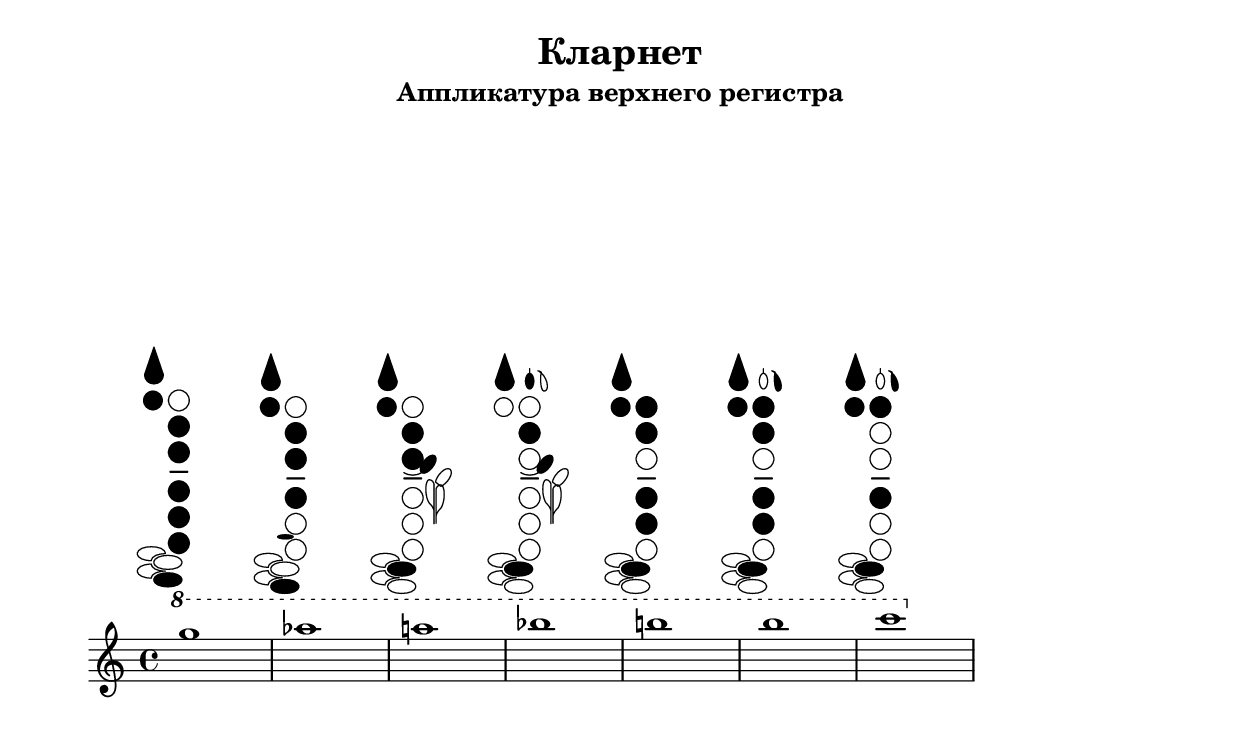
% Created on Thu Jul 18 20:46:43 MSK 2013
\version "2.18.0"

\header {
  title = "Кларнет" 
  subtitle = "Аппликатура верхнего регистра"
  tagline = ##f
}

\paper {
  #(set-paper-size "a4")
  top-system-spacing #'basic-distance = #20
  top-markup-spacing #'basic-distance = #8
  markup-system-spacing #'basic-distance = #60
  system-system-spacing #'basic-distance = #14
  last-bottom-spacing #'basic-distance = #16
  left-margin = 15
  right-margin = 15
  %two-sided = ##t
  %inner-margin = 25
  %outer-margin = 15
}

\layout {
  indent = #0
  line-width = #150
  ragged-last = ##f
  ragged-right = ##f
}

applicatur = {
  %{
    \new Staff {
    \time 4/4
    \transposition bes,
    \key c \major
    \clef treble
    { 	
    r1^\markup {
    \woodwind-diagram
    #'clarinet
    #'(
    (cc . (one h two three four five six))
    (lh . (R thumb a gis ees cis fis f e))
    (rh . (one two three four b gis fis f e))
    )
    }
    bes'1^\markup {
    \woodwind-diagram
    #'clarinet
    #'(
    (cc . ())
    (lh . (R a))
    (rh . ())
    )
    }
    f'1^\markup {
    \woodwind-diagram
    #'clarinet
    #'(
    (cc . ())
    (lh . (thumb))
    (rh . ())
    )
    }
    d'1^\markup {
    \woodwind-diagram
    #'clarinet
    #'(
    (cc . (one two))
    (lh . (thumb))
    (rh . ())
    )
    }
    bes1^\markup {
    \woodwind-diagram
    #'clarinet
    #'(
    (cc . (one two three four))
    (lh . (thumb))
    (rh . ())
    )
    }
    %\break
    b!1^\markup {
    \woodwind-diagram
    #'clarinet
    #'(
    (cc . (one two three four))
    (lh . (thumb))
    (rh . (b))
    )
    }
    dis'1^\markup {
    \woodwind-diagram
    #'clarinet
    #'(
    (cc . (one two))
    (lh . (thumb))
    (rh . (four))
    )
    }
    fis'1^\markup {
    \woodwind-diagram
    #'clarinet
    #'(
    (cc . (one))
    (lh . ())
    (rh . ())
    )
    }
    b'1^\markup {
    \woodwind-diagram
    #'clarinet
    #'(
    (cc . (one two three four five six))
    (lh . (R thumb e))
    (rh . ())
    )
    }
    dis''1^\markup {
    \woodwind-diagram
    #'clarinet
    #'(
    (cc . (one two three four five six))
    (lh . (R thumb))
    (rh . (gis))
    )
    }
    fis''1^\markup {
    \woodwind-diagram
    #'clarinet
    #'(
    (cc . (one two three five))
    (lh . (R thumb))
    (rh . ())
    )
    }
    b''1^\markup {
    \woodwind-diagram
    #'clarinet
    #'(
    (cc . (one))
    (lh . (R thumb))
    (rh . ())
    )
    }
    dis'''1^\markup {
    \woodwind-diagram
    #'clarinet
    #'(
    (cc . (two three four))
    (lh . (R thumb))
    (rh . (b))
    )
    }
    fis'''1^\markup {
    \woodwind-diagram
    #'clarinet
    #'(
    (cc . (two))
    (lh . (R thumb cis))
    (rh . (gis))
    )
    }
    cis'''1^\markup {
    \woodwind-diagram
    #'clarinet
    #'(
    (cc . (two three four five))
    (lh . (R thumb))
    (rh . ())
    )
    }
    ais''1^\markup {
    \woodwind-diagram
    #'clarinet
    #'(
    (cc . (one two))
    (lh . (R thumb))
    (rh . (four))
    )
    }
    fis''1^\markup {
    \woodwind-diagram
    #'clarinet
    #'(
    (cc . (one two three five))
    (lh . (R thumb))
    (rh . ())
    )
    }
    cis''1^\markup {
    \woodwind-diagram
    #'clarinet
    #'(
    (cc . (one two three four five six))
    (lh . (R thumb))
    (rh . (fis))
    )
    }
    \bar "|."
    }

    }
  %}
  
  {
    \ottava #1 {
      g'''1^\markup {
        \woodwind-diagram
        #'clarinet
        #'(
            (cc . (two three four five six))
            (lh . (R thumb))
            (rh . (f))
            )
      }
      as'''1^\markup {
        \woodwind-diagram
        #'clarinet
        #'(
            (cc . (two three four))
            (lh . (R thumb))
            (rh . (b f))
            )
      }
      a'''!1^\markup {
        \woodwind-diagram
        #'clarinet
        #'(
            (cc . (two three))
            (lh . (R thumb cis))
            (rh . (gis))
            )
      }
      bes'''1^\markup {
        \woodwind-diagram
        #'clarinet
        #'(
            (cc . (two))
            (lh . (R a cis))
            (rh . (gis))
            )
      }
      b'''!1^\markup {
        \woodwind-diagram
        #'clarinet
        #'(
            (cc . (one two four five))
            (lh . (R thumb))
            (rh . (gis))
            )
      }
      b'''1^\markup {
        \woodwind-diagram
        #'clarinet
        #'(
            (cc . (one two four five))
            (lh . (R thumb gis))
            (rh . (gis))
            )
      }
      c''''1^\markup {
        \woodwind-diagram
        #'clarinet
        #'(
            (cc . (one four))
            (lh . (R thumb gis))
            (rh . (gis))
            )
      }
    }
  }
}
\new Staff {
  \time 4/4
  \transposition bes,
  \key c \major
  \clef treble
  \applicatur
}


